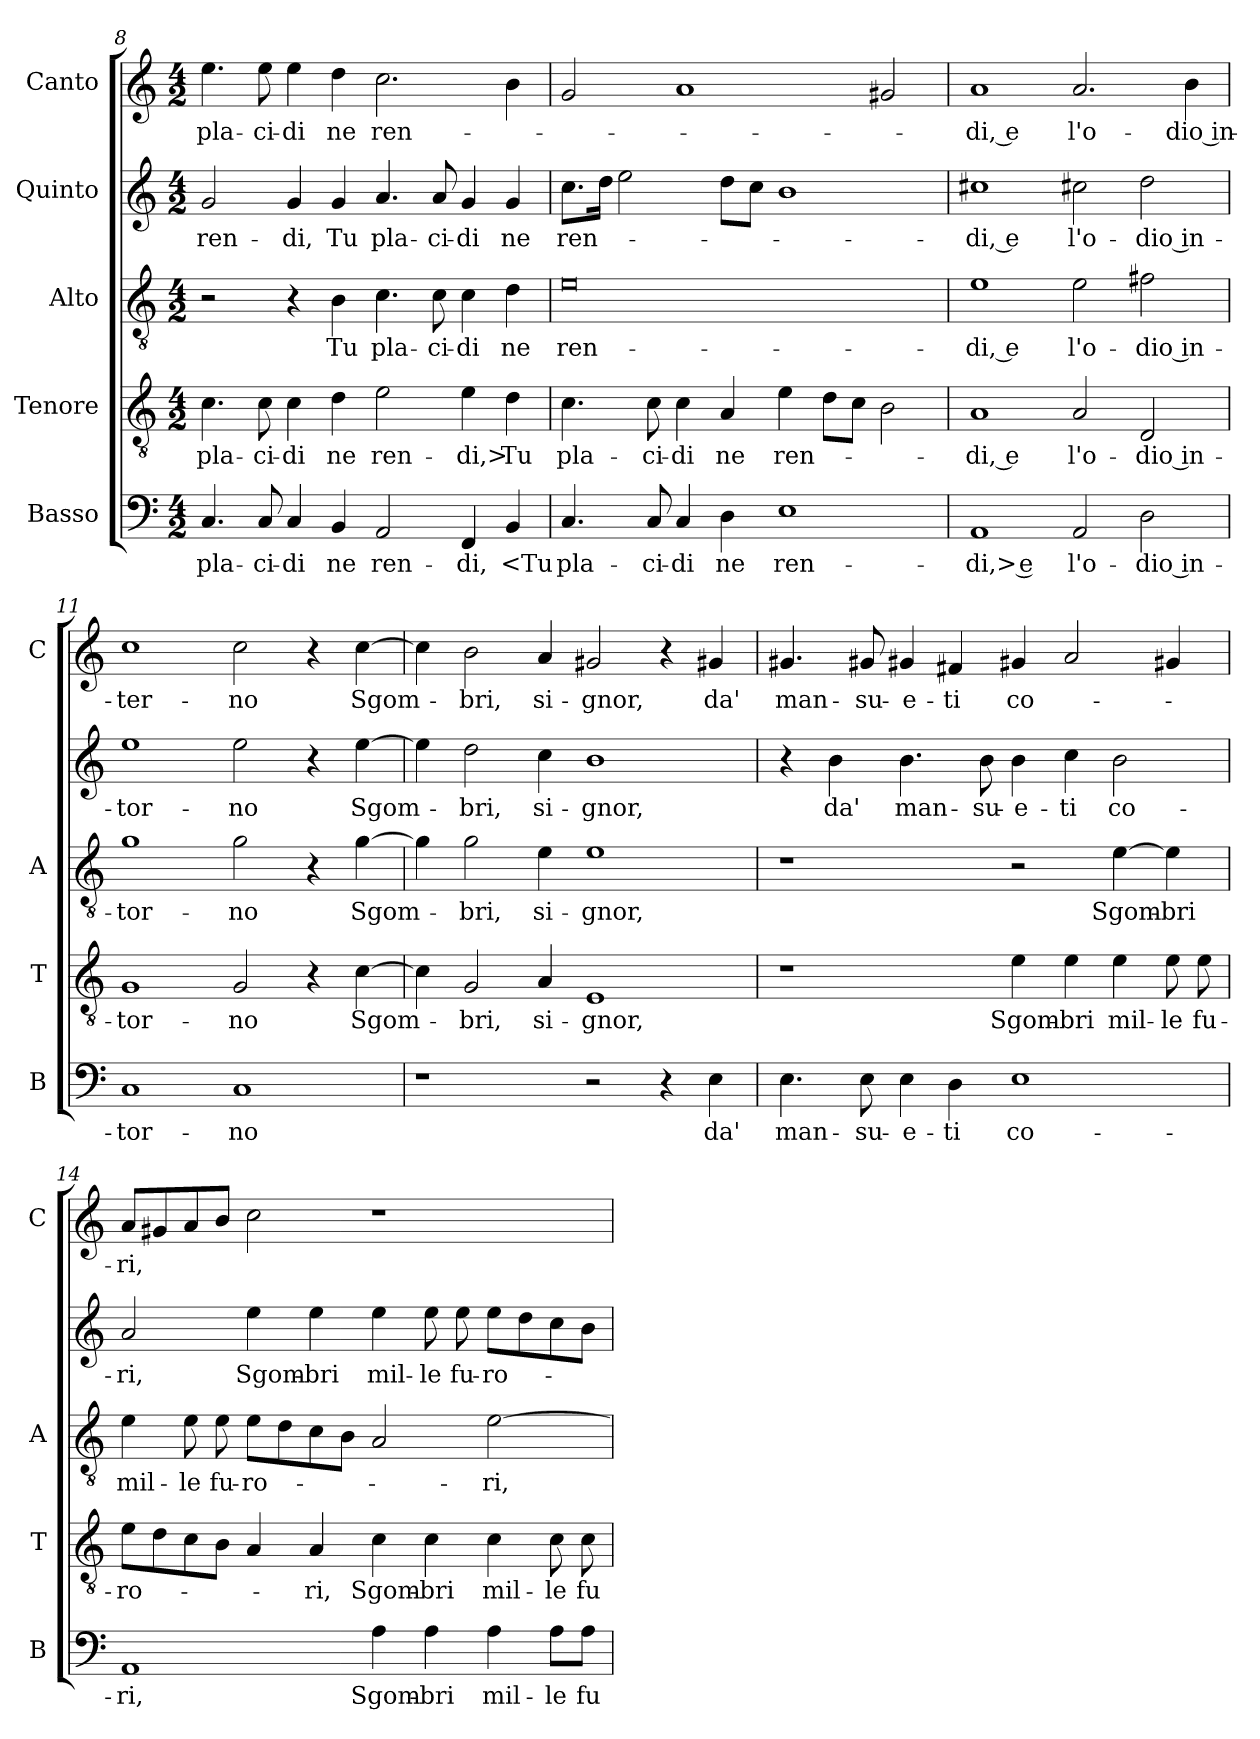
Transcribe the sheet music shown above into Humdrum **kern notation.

**kern	**text	**kern	**text	**kern	**text	**kern	**text	**kern	**text
*part5	*part5	*part4	*part4	*part3	*part3	*part2	*part2	*part1	*part1
*staff5	*staff5	*staff4	*staff4	*staff3	*staff3	*staff2	*staff2	*staff1	*staff1
*I"Basso	*	*I"Tenore	*	*I"Alto	*	*I"Quinto	*	*I"Canto	*
*I'B	*	*I'T	*	*I'A	*	*	*	*I'C	*
*clefF4	*	*clefGv2	*	*clefGv2	*	*clefG2	*	*clefG2	*
*k[]	*	*k[]	*	*k[]	*	*k[]	*	*k[]	*
*C:	*	*C:	*	*C:	*	*C:	*	*C:	*
*M4/2	*	*M4/2	*	*M4/2	*	*M4/2	*	*M4/2	*
=8	=8	=8	=8	=8	=8	=8	=8	=8	=8
4.C	pla-	4.c	pla-	2r	.	2g	ren-	4.ee	pla-
8C	-ci-	8c	-ci-	.	.	.	.	8ee	-ci-
4C	-di	4c	-di	4r	.	4g	-di,	4ee	-di
4BB	ne	4d	ne	4B	Tu	4g	Tu	4dd	ne
2AA	ren-	2e	ren-	4.c	pla-	4.a	pla-	2.cc	ren-
.	.	.	.	8c	-ci-	8a	-ci-	.	.
4FF	-di,	4e	-di,>	4c	-di	4g	-di	.	.
4BB	<Tu	4d	Tu	4d	ne	4g	ne	4b	.
=9	=9	=9	=9	=9	=9	=9	=9	=9	=9
4.C	pla-	4.c	pla-	0e	ren-	8.ccL	ren-	2g	.
.	.	.	.	.	.	16ddJk	.	.	.
.	.	.	.	.	.	2ee	.	.	.
8C	-ci-	8c	-ci-	.	.	.	.	.	.
4C	-di	4c	-di	.	.	.	.	1a	.
4D	ne	4A	ne	.	.	8ddL	.	.	.
.	.	.	.	.	.	8ccJ	.	.	.
1E	ren-	4e	ren-	.	.	1b	.	.	.
.	.	8dL	.	.	.	.	.	.	.
.	.	8cJ	.	.	.	.	.	.	.
.	.	2B	.	.	.	.	.	2g#X	.
=10	=10	=10	=10	=10	=10	=10	=10	=10	=10
1AA	-di,> e	1A	-di, e	1e	-di, e	1cc#X	-di, e	1a	-di, e
2AA	l'o-	2A	l'o-	2e	l'o-	2cc#X	l'o-	2.a	l'o-
2D	-dio in-	2D	-dio in-	2f#X	-dio in-	2dd	-dio in-	.	.
.	.	.	.	.	.	.	.	4b	-dio in-
=11	=11	=11	=11	=11	=11	=11	=11	=11	=11
1C	-tor-	1G	-tor-	1g	-tor-	1ee	-tor-	1cc	-ter-
1C	-no	2G	-no	2g	-no	2ee	-no	2cc	-no
.	.	4r	.	4r	.	4r	.	4r	.
.	.	[4c	Sgom-	[4g	Sgom-	[4ee	Sgom-	[4cc	Sgom-
=12	=12	=12	=12	=12	=12	=12	=12	=12	=12
1r	.	4c]	.	4g]	.	4ee]	.	4cc]	.
.	.	2G	-bri,	2g	-bri,	2dd	-bri,	2b	-bri,
.	.	4A	si-	4e	si-	4cc	si-	4a	si-
2r	.	1E	-gnor,	1e	-gnor,	1b	-gnor,	2g#X	-gnor,
4r	.	.	.	.	.	.	.	4r	.
4E	da'	.	.	.	.	.	.	4g#X	da'
=13	=13	=13	=13	=13	=13	=13	=13	=13	=13
4.E	man-	1r	.	1r	.	4r	.	4.g#X	man-
.	.	.	.	.	.	4b	da'	.	.
8E	-su-	.	.	.	.	.	.	8g#X	-su-
4E	-e-	.	.	.	.	4.b	man-	4g#X	-e-
4D	-ti	.	.	.	.	.	.	4f#X	-ti
.	.	.	.	.	.	8b	-su-	.	.
1E	co-	4e	Sgom-	2r	.	4b	-e-	4g#X	co-
.	.	4e	-bri	.	.	4cc	-ti	2a	.
.	.	4e	mil-	[4e	Sgom-	2b	co-	.	.
.	.	8e	-le	4e]	-bri	.	.	4g#X	.
.	.	8e	fu-	.	.	.	.	.	.
=14	=14	=14	=14	=14	=14	=14	=14	=14	=14
1AA	-ri,	8eL	-ro-	4e	mil-	2a	-ri,	8aL	-ri,
.	.	8d	.	.	.	.	.	8g#X	.
.	.	8c	.	8e	-le	.	.	8a	.
.	.	8BJ	.	8e	fu-	.	.	8bJ	.
.	.	4A	.	8eL	-ro-	4ee	Sgom-	2cc	.
.	.	.	.	8d	.	.	.	.	.
.	.	4A	-ri,	8c	.	4ee	-bri	.	.
.	.	.	.	8BJ	.	.	.	.	.
4A	Sgom-	4c	Sgom-	2A	.	4ee	mil-	1r	.
4A	-bri	4c	-bri	.	.	8ee	-le	.	.
.	.	.	.	.	.	8ee	fu-	.	.
4A	mil-	4c	mil-	[2e	-ri,	8eeL	-ro-	.	.
.	.	.	.	.	.	8dd	.	.	.
8A\L	-le	8c	-le	.	.	8cc	.	.	.
8A\J	fu-	8c	fu-	.	.	8bJ	.	.	.
=	=	=	=	=	=	=	=	=	=
*-	*-	*-	*-	*-	*-	*-	*-	*-	*-
